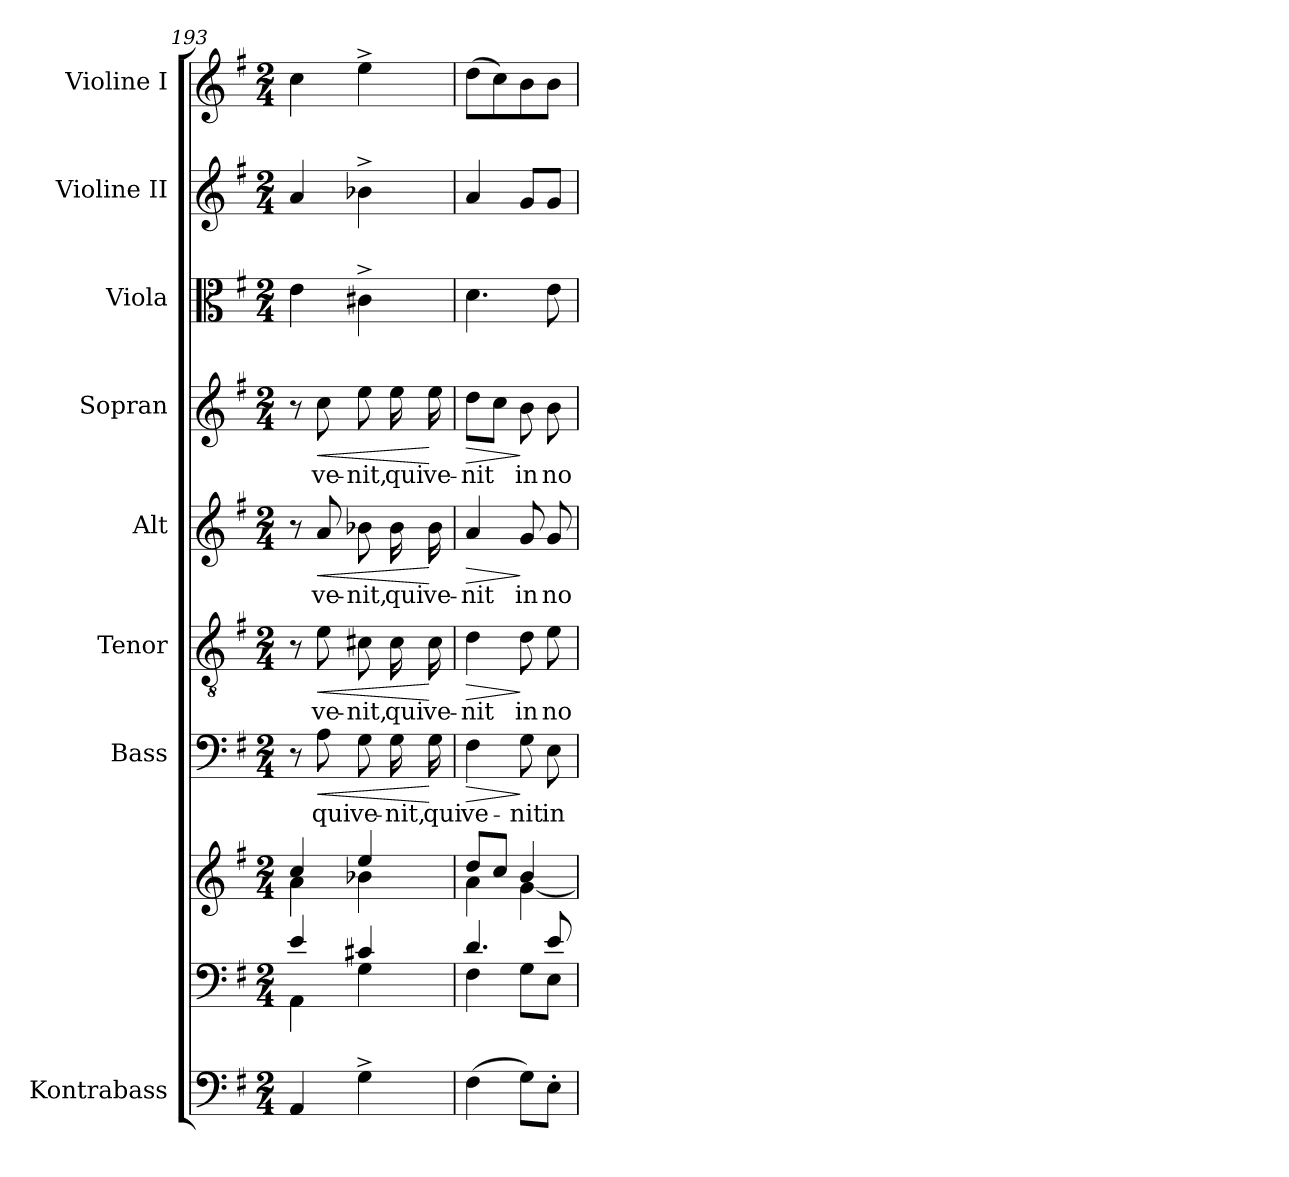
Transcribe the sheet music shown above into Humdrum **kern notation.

**kern	**kern	**kern	**kern	**text	**dynam	**kern	**text	**dynam	**kern	**text	**dynam	**kern	**text	**dynam	**kern	**kern	**kern
*part9	*part8	*part8	*part7	*part7	*part7	*part6	*part6	*part6	*part5	*part5	*part5	*part4	*part4	*part4	*part3	*part2	*part1
*staff10	*staff9	*staff8	*staff7	*staff7	*staff7	*staff6	*staff6	*staff6	*staff5	*staff5	*staff5	*staff4	*staff4	*staff4	*staff3	*staff2	*staff1
*I"Kontrabass	*	*	*I"Bass	*	*	*I"Tenor	*	*	*I"Alt	*	*	*I"Sopran	*	*	*I"Viola	*I"Violine II	*I"Violine I
*I'Kb.	*	*	*I'B.	*	*	*I'T.	*	*	*I'A.	*	*	*I'S.	*	*	*I'Vla.	*I'Vl. II	*I'Vl. I
!!LO:PB:g=z
*clefF4	*clefF4	*clefG2	*clefF4	*	*	*clefGv2	*	*	*clefG2	*	*	*clefG2	*	*	*clefC3	*clefG2	*clefG2
*ITrd7c12	*	*	*	*	*	*	*	*	*	*	*	*	*	*	*	*	*
*k[f#]	*k[f#]	*k[f#]	*k[f#]	*	*	*k[f#]	*	*	*k[f#]	*	*	*k[f#]	*	*	*k[f#]	*k[f#]	*k[f#]
*G:	*G:	*G:	*G:	*	*	*G:	*	*	*G:	*	*	*G:	*	*	*G:	*G:	*G:
*M2/4	*M2/4	*M2/4	*M2/4	*	*	*M2/4	*	*	*M2/4	*	*	*M2/4	*	*	*M2/4	*M2/4	*M2/4
=193	=193	=193	=193	=193	=193	=193	=193	=193	=193	=193	=193	=193	=193	=193	=193	=193	=193
*	*^	*^	*	*	*	*	*	*	*	*	*	*	*	*	*	*	*
4AAA/	4e/	4AA\	4cc/	4a\	8r	.	.	8r	.	.	8r	.	.	8r	.	.	4e\	4a/	4cc\
!	!	!	!	!	!	!LO:LY:b	!LO:HP:b	!	!LO:LY:b	!LO:HP:b	!	!LO:LY:b	!LO:HP:b	!	!LO:LY:b	!LO:HP:b	!	!	!
.	.	.	.	.	8A\	qui	<	8e\	ve-	<	8a/	ve-	<	8cc\	ve-	<	.	.	.
!	!	!	!	!	!	!LO:LY:b	!	!	!LO:LY:b	!	!	!LO:LY:b	!	!	!LO:LY:b	!	!	!	!
4GG^>\	4c#X/	4G\	4ee/	4b-X\	8G\	ve-	.	8c#X\	-nit,	.	8b-X\	-nit,	.	8ee\	-nit,	.	4c#X^>\	4b-X^>\	4ee^>\
!	!	!	!	!	!	!LO:LY:b	!	!	!LO:LY:b	!	!	!LO:LY:b	!	!	!LO:LY:b	!	!	!	!
.	.	.	.	.	16G\	-nit,	.	16c#\	qui	.	16b-\	qui	.	16ee\	qui	.	.	.	.
!	!	!	!	!	!	!LO:LY:b	!	!	!LO:LY:b	!	!	!LO:LY:b	!	!	!LO:LY:b	!	!	!	!
.	.	.	.	.	16G\	qui	[	16c#\	ve-	[	16b-\	ve-	[	16ee\	ve-	[	.	.	.
=194	=194	=194	=194	=194	=194	=194	=194	=194	=194	=194	=194	=194	=194	=194	=194	=194	=194	=194	=194
!	!	!	!	!	!	!LO:LY:b	!LO:HP:b	!	!LO:LY:b	!LO:HP:b	!	!LO:LY:b	!LO:HP:b	!	!LO:LY:b	!LO:HP:b	!	!	!
(>4FF#\	4.d/	4F#\	8dd/L	4a\	4F#\	ve-	>	4d\	-nit	>	4a/	-nit	>	8dd\L	-nit	>	4.d\	4a/	(>8dd\L
.	.	.	8cc/J	.	.	.	.	.	.	.	.	.	.	8cc\J	.	.	.	.	8cc\)
!	!	!	!	!	!	!LO:LY:b	!	!	!LO:LY:b	!	!	!LO:LY:b	!	!	!LO:LY:b	!	!	!	!
8GG\L)	.	8G\L	4b/	[<4g\	8G\	-nit	]	8d\	in	]	8g/	in	]	8b\	in	]	.	8g/L	8b\
!	!	!	!	!	!	!LO:LY:b	!	!	!LO:LY:b	!	!	!LO:LY:b	!	!	!LO:LY:b	!	!	!	!
8EE'>\J	8e/	8E\J	.	.	8E\	in	.	8e\	no-	.	8g/	no-	.	8b\	no-	.	8e\	8g/J	8b\J
*	*v	*v	*	*	*	*	*	*	*	*	*	*	*	*	*	*	*	*	*
*	*	*v	*v	*	*	*	*	*	*	*	*	*	*	*	*	*	*	*
=	=	=	=	=	=	=	=	=	=	=	=	=	=	=	=	=	=
*-	*-	*-	*-	*-	*-	*-	*-	*-	*-	*-	*-	*-	*-	*-	*-	*-	*-
